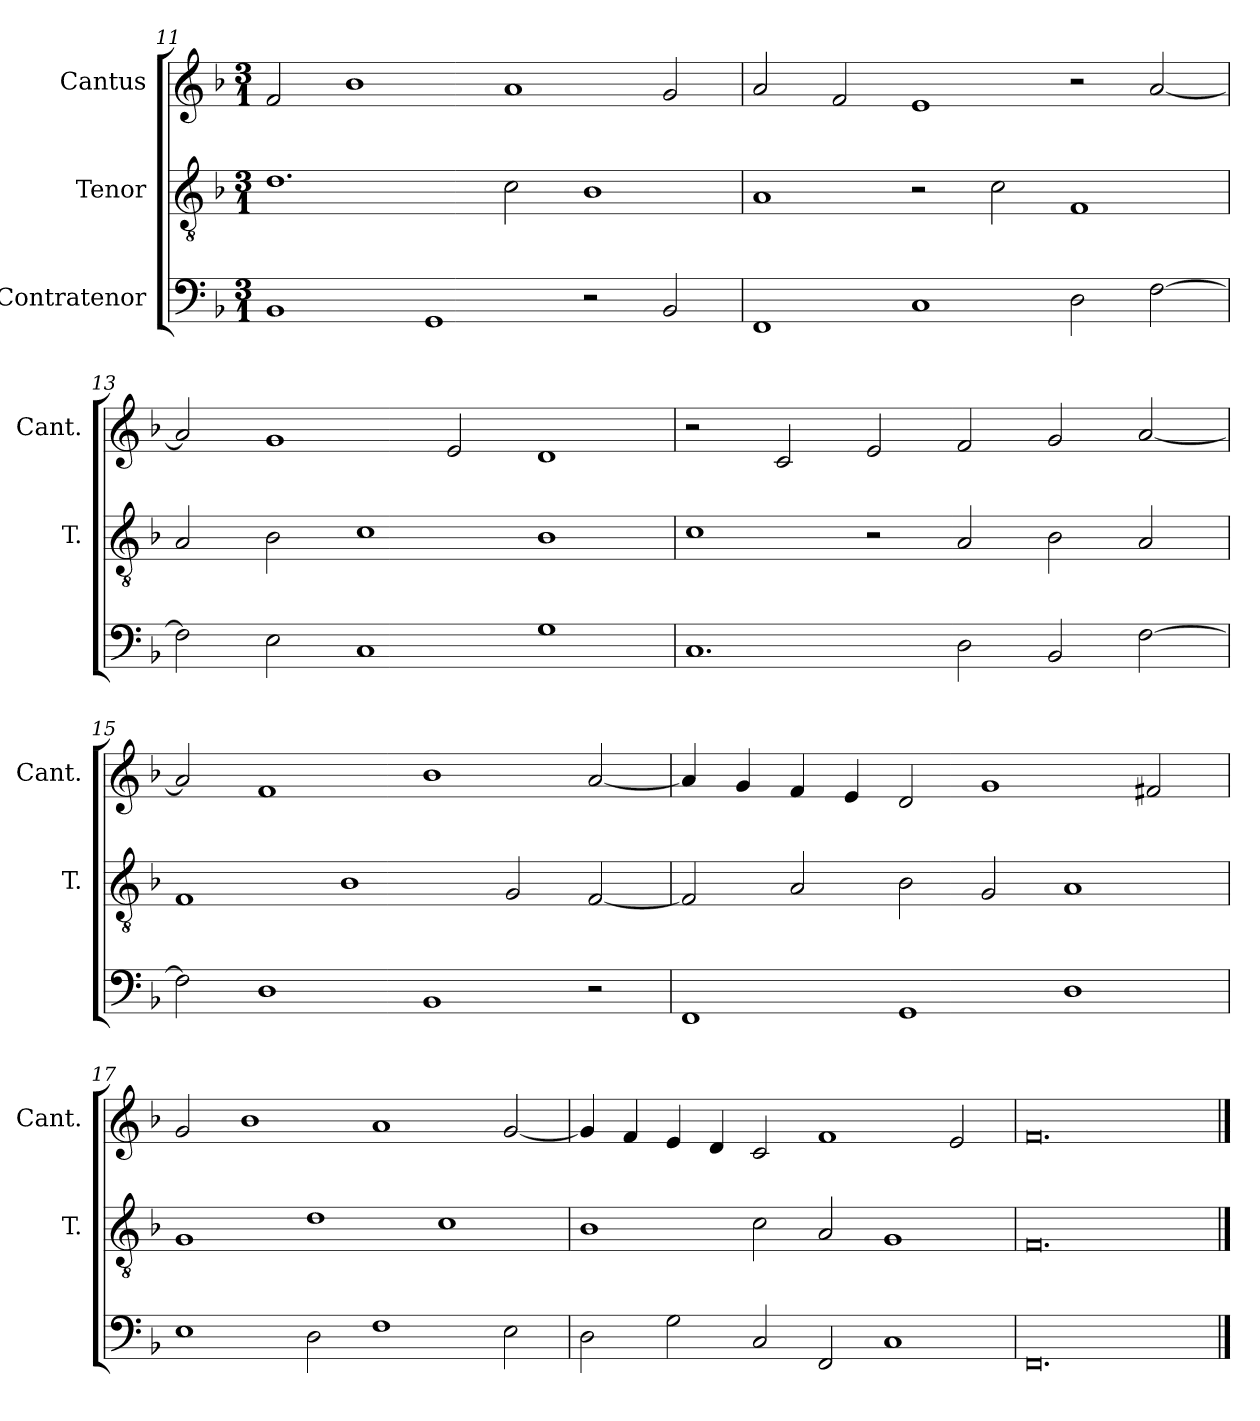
**kern	**kern	**kern
*part3	*part2	*part1
*staff3	*staff2	*staff1
*I"Contratenor	*I"Tenor	*I"Cantus
*	*I'T.	*I'Cant.
*clefF4	*clefGv2	*clefG2
*	*ITrd7c12	*
*k[b-]	*k[b-]	*k[b-]
*F:	*F:	*F:
*M3/1	*M3/1	*M3/1
=11	=11	=11
1BB-/	1.D\	2f/
.	.	1b-\
1GG/	.	.
.	2C\	1a/
2r	1BB-\	.
2BB-/	.	2g/
=12	=12	=12
1FF/	1AA/	2a/
.	.	2f/
1C/	2r	1e/
.	2C\	.
2D\	1FF/	2r
[2F\	.	[2a/
=13	=13	=13
2F\]	2AA/	2a/]
2E\	2BB-\	1g/
1C/	1C\	.
.	.	2e/
1G\	1BB-\	1d/
=14	=14	=14
1.C/	1C\	2r
.	.	2c/
.	2r	2e/
2D\	2AA/	2f/
2BB-/	2BB-\	2g/
[2F\	2AA/	[2a/
=15	=15	=15
2F\]	1FF/	2a/]
1D\	.	1f/
.	1BB-\	.
1BB-/	.	1b-\
.	2GG/	.
2r	[2FF/	[2a/
=16	=16	=16
1FF/	2FF/]	4a/]
.	.	4g/
.	2AA/	4f/
.	.	4e/
1GG/	2BB-\	2d/
.	2GG/	1g/
1D\	1AA/	.
.	.	2f#X/
=17	=17	=17
1E\	1GG/	2g/
.	.	1b-\
2D\	1D\	.
1F\	.	1a/
.	1C\	.
2E\	.	[2g/
=18	=18	=18
2D\	1BB-\	4g/]
.	.	4f/
2G\	.	4e/
.	.	4d/
2C/	2C\	2c/
2FF/	2AA/	1f/
1C/	1GG/	.
.	.	2e/
=19	=19	=19
0.FF/	0.FF/	0.f/
==	==	==
*-	*-	*-
